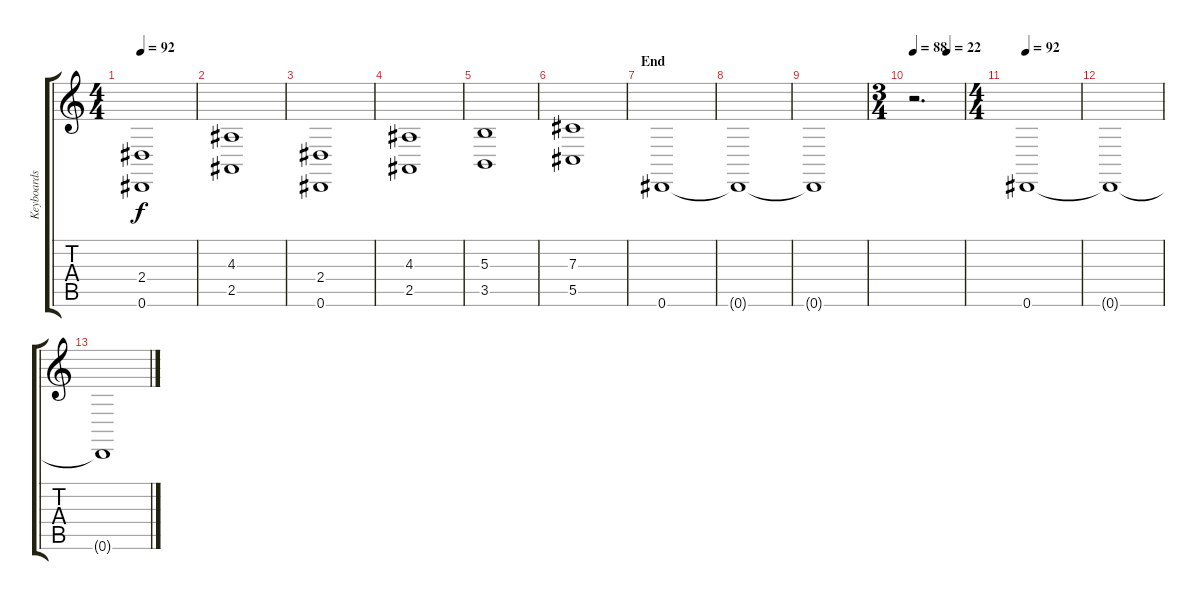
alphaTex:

\track ("Keyboards - Nils Neumann" "Keyboards ") {instrument choiraahs}
\staff {score tabs}
\tuning (Eb4 Bb3 Gb3 Db3 Ab2 Eb2) {hide}
\ts (4 4)
\tempo 92
\clef g2
\ks c
(2.4 0.6).1{dy f} |
(4.3 2.5).1 |
(2.4 0.6).1 |
(4.3 2.5).1 |
(5.3 3.5).1 |
(7.3 5.5).1 |
\section ("" "End")
0.6.1 |
0.6{t}.1 |
0.6{t}.1 |
\ts (3 4)
\tempo 88
\tempo (22 0.6666666666666666)
r.2{d} |
\ts (4 4)
\tempo 92
0.6.1 |
0.6{t}.1 |
0.6{t}.1{volume 8}
